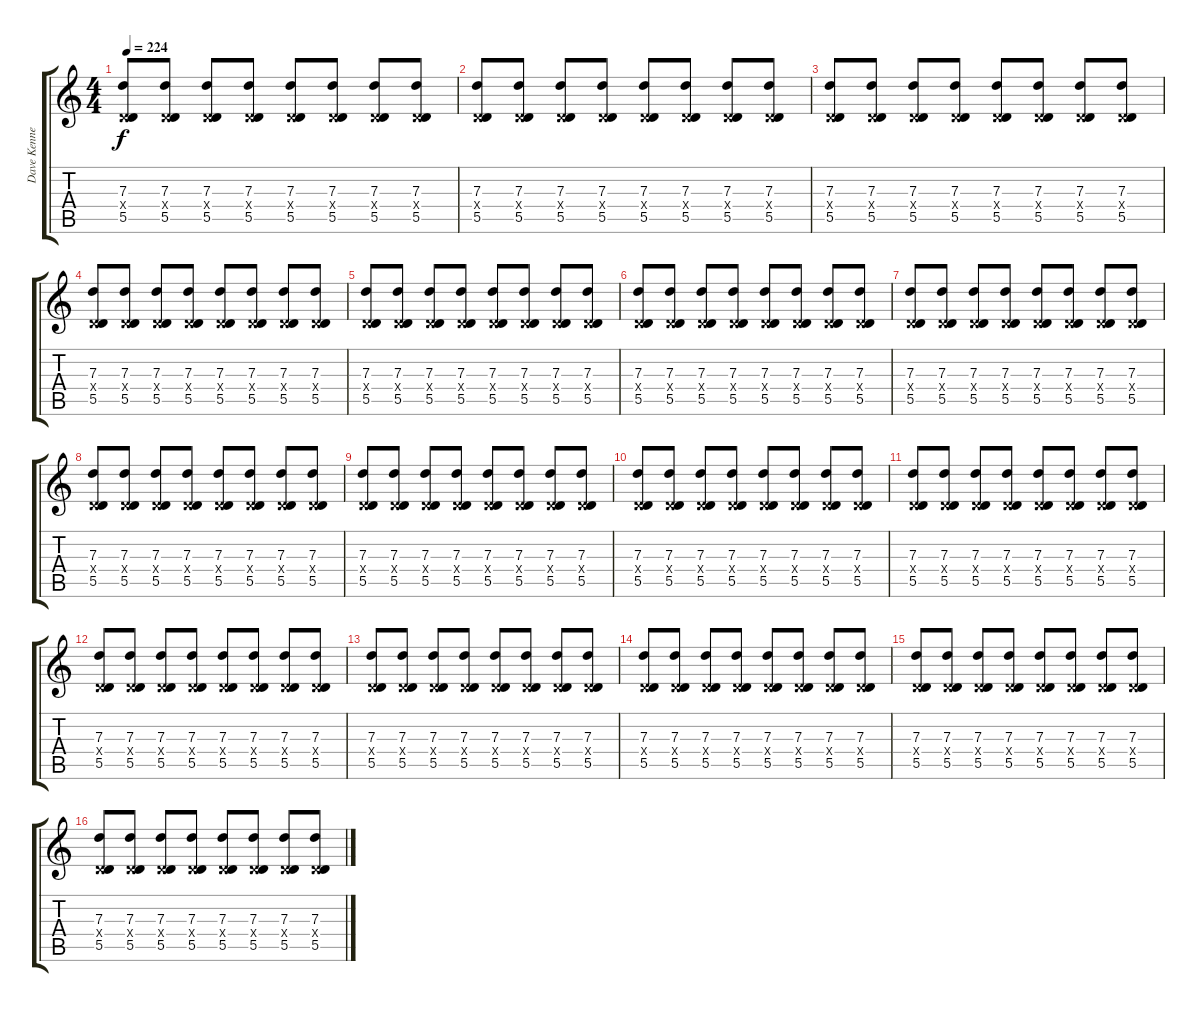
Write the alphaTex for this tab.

\track ("Dave Kennedy (Guitar)" "Dave Kenne") {instrument distortionguitar}
\staff {score tabs}
\tuning (E4 B3 G3 D3 A2 E2) {hide}
\ts (4 4)
\tempo 224
\clef g2
\ks c
(7.3 0.4{x} 5.5).8{dy f} (7.3 0.4{x} 5.5).8 (7.3 0.4{x} 5.5).8 (7.3 0.4{x} 5.5).8 (7.3 0.4{x} 5.5).8 (7.3 0.4{x} 5.5).8 (7.3 0.4{x} 5.5).8 (7.3 0.4{x} 5.5).8 |
(7.3 0.4{x} 5.5).8 (7.3 0.4{x} 5.5).8 (7.3 0.4{x} 5.5).8 (7.3 0.4{x} 5.5).8 (7.3 0.4{x} 5.5).8 (7.3 0.4{x} 5.5).8 (7.3 0.4{x} 5.5).8 (7.3 0.4{x} 5.5).8 |
(7.3 0.4{x} 5.5).8 (7.3 0.4{x} 5.5).8 (7.3 0.4{x} 5.5).8 (7.3 0.4{x} 5.5).8 (7.3 0.4{x} 5.5).8 (7.3 0.4{x} 5.5).8 (7.3 0.4{x} 5.5).8 (7.3 0.4{x} 5.5).8 |
(7.3 0.4{x} 5.5).8 (7.3 0.4{x} 5.5).8 (7.3 0.4{x} 5.5).8 (7.3 0.4{x} 5.5).8 (7.3 0.4{x} 5.5).8 (7.3 0.4{x} 5.5).8 (7.3 0.4{x} 5.5).8 (7.3 0.4{x} 5.5).8 |
(7.3 0.4{x} 5.5).8 (7.3 0.4{x} 5.5).8 (7.3 0.4{x} 5.5).8 (7.3 0.4{x} 5.5).8 (7.3 0.4{x} 5.5).8 (7.3 0.4{x} 5.5).8 (7.3 0.4{x} 5.5).8 (7.3 0.4{x} 5.5).8 |
(7.3 0.4{x} 5.5).8 (7.3 0.4{x} 5.5).8 (7.3 0.4{x} 5.5).8 (7.3 0.4{x} 5.5).8 (7.3 0.4{x} 5.5).8 (7.3 0.4{x} 5.5).8 (7.3 0.4{x} 5.5).8 (7.3 0.4{x} 5.5).8 |
(7.3 0.4{x} 5.5).8 (7.3 0.4{x} 5.5).8 (7.3 0.4{x} 5.5).8 (7.3 0.4{x} 5.5).8 (7.3 0.4{x} 5.5).8 (7.3 0.4{x} 5.5).8 (7.3 0.4{x} 5.5).8 (7.3 0.4{x} 5.5).8 |
(7.3 0.4{x} 5.5).8 (7.3 0.4{x} 5.5).8 (7.3 0.4{x} 5.5).8 (7.3 0.4{x} 5.5).8 (7.3 0.4{x} 5.5).8 (7.3 0.4{x} 5.5).8 (7.3 0.4{x} 5.5).8 (7.3 0.4{x} 5.5).8 |
(7.3 0.4{x} 5.5).8 (7.3 0.4{x} 5.5).8 (7.3 0.4{x} 5.5).8 (7.3 0.4{x} 5.5).8 (7.3 0.4{x} 5.5).8 (7.3 0.4{x} 5.5).8 (7.3 0.4{x} 5.5).8 (7.3 0.4{x} 5.5).8 |
(7.3 0.4{x} 5.5).8 (7.3 0.4{x} 5.5).8 (7.3 0.4{x} 5.5).8 (7.3 0.4{x} 5.5).8 (7.3 0.4{x} 5.5).8 (7.3 0.4{x} 5.5).8 (7.3 0.4{x} 5.5).8 (7.3 0.4{x} 5.5).8 |
(7.3 0.4{x} 5.5).8 (7.3 0.4{x} 5.5).8 (7.3 0.4{x} 5.5).8 (7.3 0.4{x} 5.5).8 (7.3 0.4{x} 5.5).8 (7.3 0.4{x} 5.5).8 (7.3 0.4{x} 5.5).8 (7.3 0.4{x} 5.5).8 |
(7.3 0.4{x} 5.5).8 (7.3 0.4{x} 5.5).8 (7.3 0.4{x} 5.5).8 (7.3 0.4{x} 5.5).8 (7.3 0.4{x} 5.5).8 (7.3 0.4{x} 5.5).8 (7.3 0.4{x} 5.5).8 (7.3 0.4{x} 5.5).8 |
(7.3 0.4{x} 5.5).8 (7.3 0.4{x} 5.5).8 (7.3 0.4{x} 5.5).8 (7.3 0.4{x} 5.5).8 (7.3 0.4{x} 5.5).8 (7.3 0.4{x} 5.5).8 (7.3 0.4{x} 5.5).8 (7.3 0.4{x} 5.5).8 |
(7.3 0.4{x} 5.5).8 (7.3 0.4{x} 5.5).8 (7.3 0.4{x} 5.5).8 (7.3 0.4{x} 5.5).8 (7.3 0.4{x} 5.5).8 (7.3 0.4{x} 5.5).8 (7.3 0.4{x} 5.5).8 (7.3 0.4{x} 5.5).8 |
(7.3 0.4{x} 5.5).8 (7.3 0.4{x} 5.5).8 (7.3 0.4{x} 5.5).8 (7.3 0.4{x} 5.5).8 (7.3 0.4{x} 5.5).8 (7.3 0.4{x} 5.5).8 (7.3 0.4{x} 5.5).8 (7.3 0.4{x} 5.5).8 |
(7.3 0.4{x} 5.5).8 (7.3 0.4{x} 5.5).8 (7.3 0.4{x} 5.5).8 (7.3 0.4{x} 5.5).8 (7.3 0.4{x} 5.5).8 (7.3 0.4{x} 5.5).8 (7.3 0.4{x} 5.5).8 (7.3 0.4{x} 5.5).8
